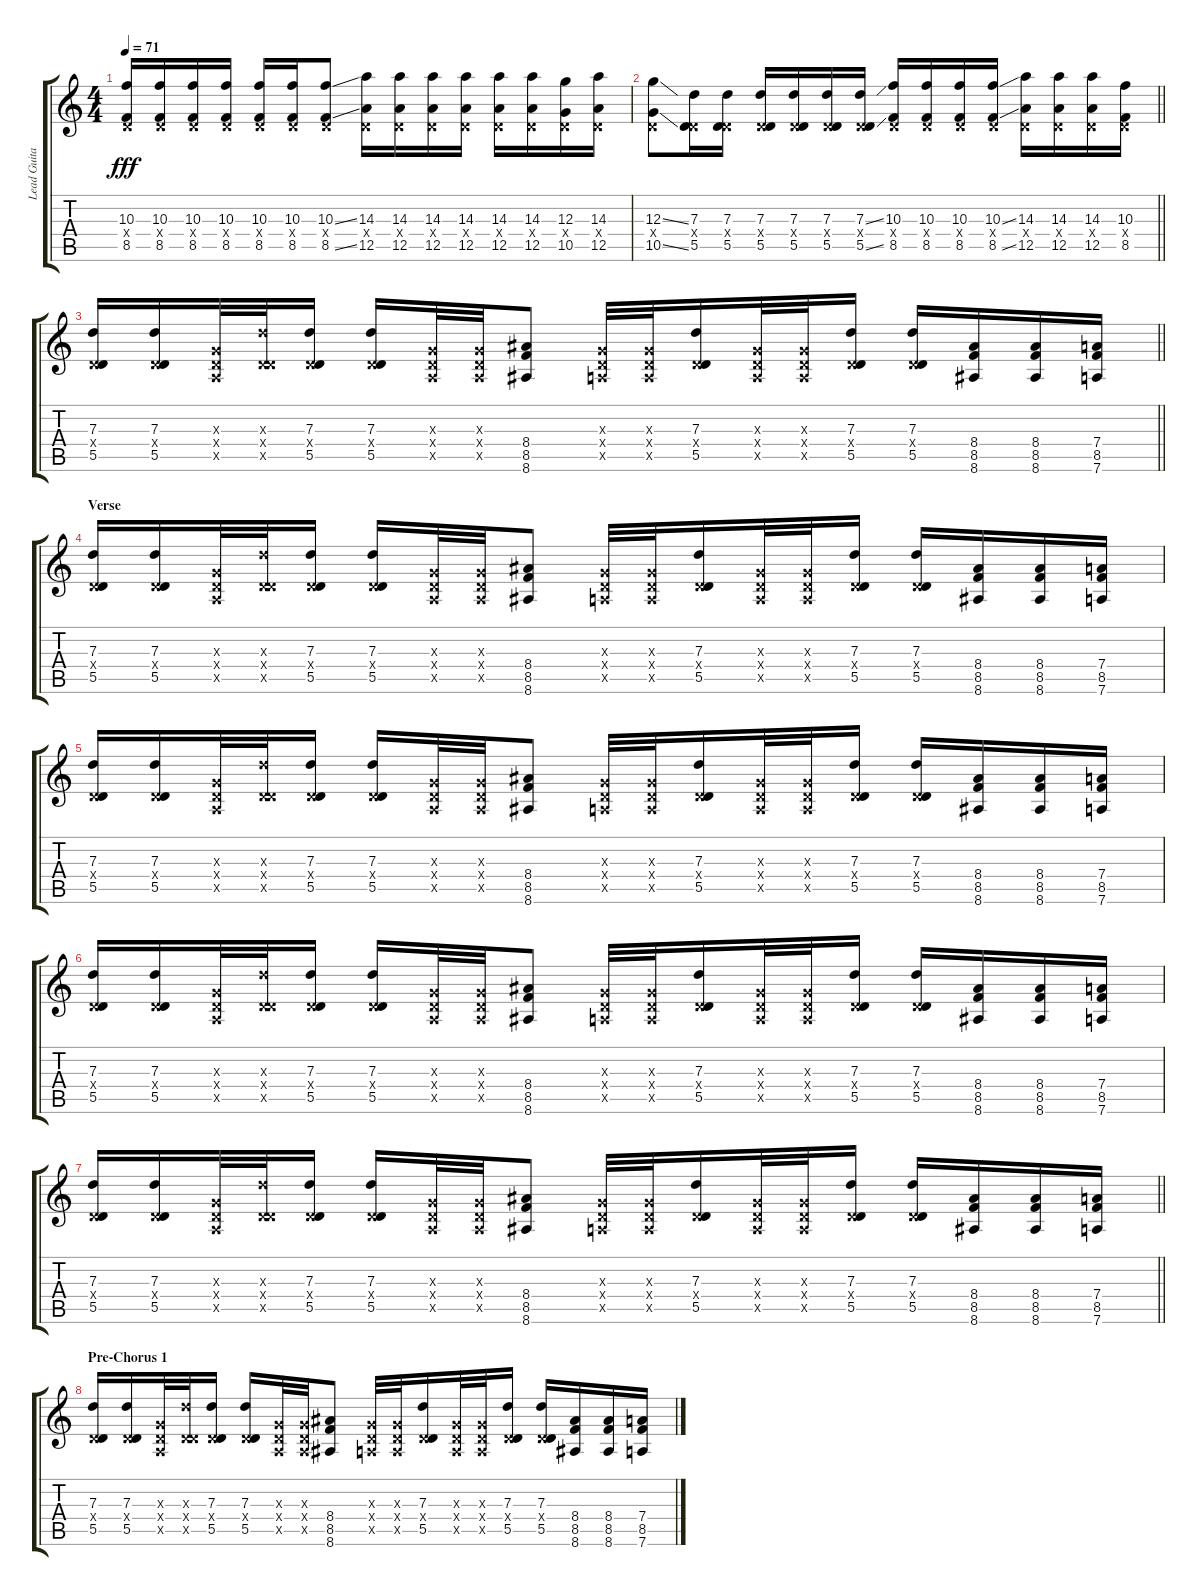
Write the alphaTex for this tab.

\track ("Lead Guitar" "Lead Guita") {instrument distortionguitar}
\staff {score tabs}
\tuning (E4 B3 G3 D3 A2 D2) {hide}
\ts (4 4)
\tempo 71
\clef g2
\ks c
(10.3 0.4{x} 8.5).16{dy fff} (10.3 0.4{x} 8.5).16 (10.3 0.4{x} 8.5).16 (10.3 0.4{x} 8.5).16 (10.3 0.4{x} 8.5).16 (10.3 0.4{x} 8.5).16 (10.3{ss} 0.4{x} 8.5{ss}).8 (14.3 0.4{x} 12.5).16 (14.3 0.4{x} 12.5).16 (14.3 0.4{x} 12.5).16 (14.3 0.4{x} 12.5).16 (14.3 0.4{x} 12.5).16 (14.3 0.4{x} 12.5).16 (12.3 0.4{x} 10.5).16 (14.3 0.4{x} 12.5).16 |
\barLineRight lightlight
(12.3{ss} 0.4{x} 10.5{ss}).8 (7.3 0.4{x} 5.5).16 (7.3 0.4{x} 5.5).16 (7.3 0.4{x} 5.5).16 (7.3 0.4{x} 5.5).16 (7.3 0.4{x} 5.5).16 (7.3{ss} 0.4{x} 5.5{ss}).16 (10.3 0.4{x} 8.5).16 (10.3 0.4{x} 8.5).16 (10.3 0.4{x} 8.5).16 (10.3{ss} 0.4{x} 8.5{ss}).16 (14.3 0.4{x} 12.5).16 (14.3 0.4{x} 12.5).16 (14.3 0.4{x} 12.5).16 (10.3 0.4{x} 8.5).16 |
\barLineRight lightlight
(7.3 0.4{x} 5.5).16 (7.3 0.4{x} 5.5).16 (0.3{x} 0.4{x} 0.5{x}).32 (7.3{x} 0.4{x} 5.5{x}).32 (7.3 0.4{x} 5.5).16 (7.3 0.4{x} 5.5).16 (0.3{x} 0.4{x} 0.5{x}).32 (0.3{x} 0.4{x} 0.5{x}).32 (8.4 8.5 8.6).8 (0.3{x} 0.4{x} 0.5{x}).32 (0.3{x} 0.4{x} 0.5{x}).32 (7.3 0.4{x} 5.5).16 (0.3{x} 0.4{x} 0.5{x}).32 (0.3{x} 0.4{x} 0.5{x}).32 (7.3 0.4{x} 5.5).16 (7.3 0.4{x} 5.5).16 (8.4 8.5 8.6).16 (8.4 8.5 8.6).16 (7.4 8.5 7.6).16 |
\section ("" "Verse")
(7.3 0.4{x} 5.5).16 (7.3 0.4{x} 5.5).16 (0.3{x} 0.4{x} 0.5{x}).32 (7.3{x} 0.4{x} 5.5{x}).32 (7.3 0.4{x} 5.5).16 (7.3 0.4{x} 5.5).16 (0.3{x} 0.4{x} 0.5{x}).32 (0.3{x} 0.4{x} 0.5{x}).32 (8.4 8.5 8.6).8 (0.3{x} 0.4{x} 0.5{x}).32 (0.3{x} 0.4{x} 0.5{x}).32 (7.3 0.4{x} 5.5).16 (0.3{x} 0.4{x} 0.5{x}).32 (0.3{x} 0.4{x} 0.5{x}).32 (7.3 0.4{x} 5.5).16 (7.3 0.4{x} 5.5).16 (8.4 8.5 8.6).16 (8.4 8.5 8.6).16 (7.4 8.5 7.6).16 |
(7.3 0.4{x} 5.5).16 (7.3 0.4{x} 5.5).16 (0.3{x} 0.4{x} 0.5{x}).32 (7.3{x} 0.4{x} 5.5{x}).32 (7.3 0.4{x} 5.5).16 (7.3 0.4{x} 5.5).16 (0.3{x} 0.4{x} 0.5{x}).32 (0.3{x} 0.4{x} 0.5{x}).32 (8.4 8.5 8.6).8 (0.3{x} 0.4{x} 0.5{x}).32 (0.3{x} 0.4{x} 0.5{x}).32 (7.3 0.4{x} 5.5).16 (0.3{x} 0.4{x} 0.5{x}).32 (0.3{x} 0.4{x} 0.5{x}).32 (7.3 0.4{x} 5.5).16 (7.3 0.4{x} 5.5).16 (8.4 8.5 8.6).16 (8.4 8.5 8.6).16 (7.4 8.5 7.6).16 |
(7.3 0.4{x} 5.5).16 (7.3 0.4{x} 5.5).16 (0.3{x} 0.4{x} 0.5{x}).32 (7.3{x} 0.4{x} 5.5{x}).32 (7.3 0.4{x} 5.5).16 (7.3 0.4{x} 5.5).16 (0.3{x} 0.4{x} 0.5{x}).32 (0.3{x} 0.4{x} 0.5{x}).32 (8.4 8.5 8.6).8 (0.3{x} 0.4{x} 0.5{x}).32 (0.3{x} 0.4{x} 0.5{x}).32 (7.3 0.4{x} 5.5).16 (0.3{x} 0.4{x} 0.5{x}).32 (0.3{x} 0.4{x} 0.5{x}).32 (7.3 0.4{x} 5.5).16 (7.3 0.4{x} 5.5).16 (8.4 8.5 8.6).16 (8.4 8.5 8.6).16 (7.4 8.5 7.6).16 |
\barLineRight lightlight
(7.3 0.4{x} 5.5).16 (7.3 0.4{x} 5.5).16 (0.3{x} 0.4{x} 0.5{x}).32 (7.3{x} 0.4{x} 5.5{x}).32 (7.3 0.4{x} 5.5).16 (7.3 0.4{x} 5.5).16 (0.3{x} 0.4{x} 0.5{x}).32 (0.3{x} 0.4{x} 0.5{x}).32 (8.4 8.5 8.6).8 (0.3{x} 0.4{x} 0.5{x}).32 (0.3{x} 0.4{x} 0.5{x}).32 (7.3 0.4{x} 5.5).16 (0.3{x} 0.4{x} 0.5{x}).32 (0.3{x} 0.4{x} 0.5{x}).32 (7.3 0.4{x} 5.5).16 (7.3 0.4{x} 5.5).16 (8.4 8.5 8.6).16 (8.4 8.5 8.6).16 (7.4 8.5 7.6).16 |
\section ("" "Pre-Chorus 1")
(7.3 0.4{x} 5.5).16 (7.3 0.4{x} 5.5).16 (0.3{x} 0.4{x} 0.5{x}).32 (7.3{x} 0.4{x} 5.5{x}).32 (7.3 0.4{x} 5.5).16 (7.3 0.4{x} 5.5).16 (0.3{x} 0.4{x} 0.5{x}).32 (0.3{x} 0.4{x} 0.5{x}).32 (8.4 8.5 8.6).8 (0.3{x} 0.4{x} 0.5{x}).32 (0.3{x} 0.4{x} 0.5{x}).32 (7.3 0.4{x} 5.5).16 (0.3{x} 0.4{x} 0.5{x}).32 (0.3{x} 0.4{x} 0.5{x}).32 (7.3 0.4{x} 5.5).16 (7.3 0.4{x} 5.5).16 (8.4 8.5 8.6).16 (8.4 8.5 8.6).16 (7.4 8.5 7.6).16
